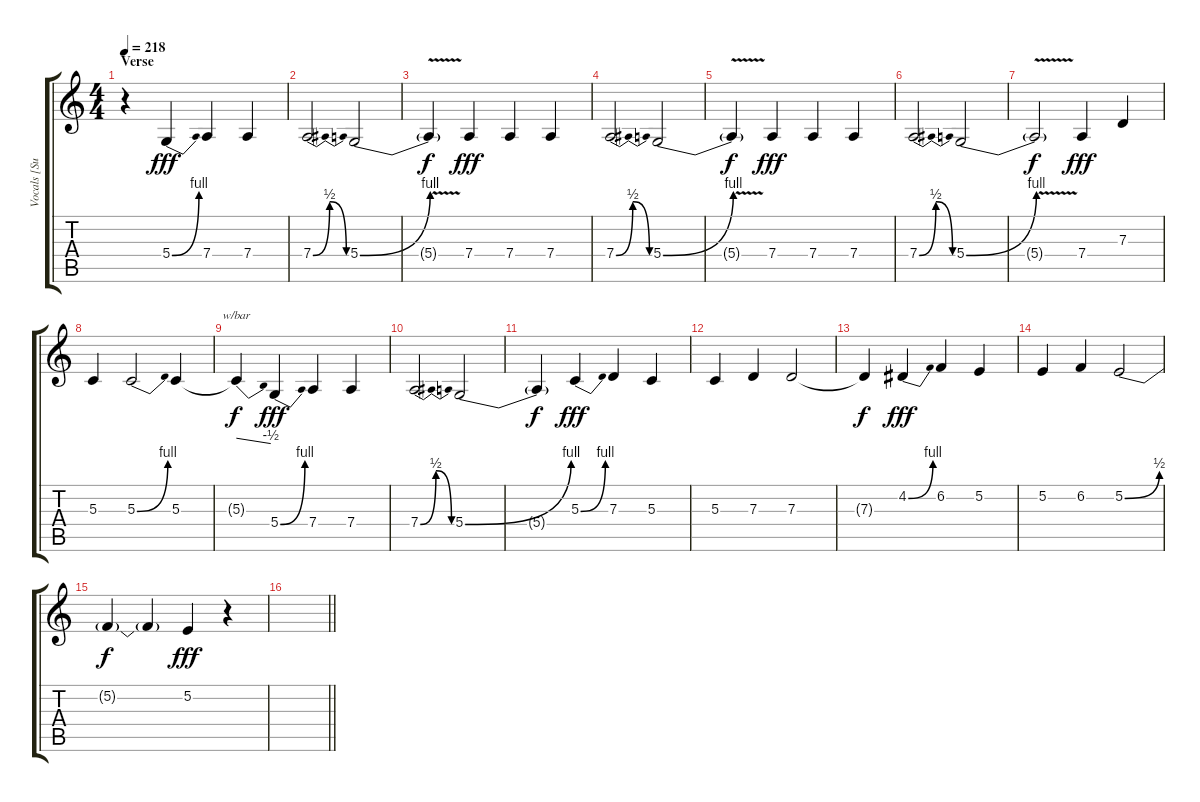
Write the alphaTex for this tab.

\track ("Vocals [Sully Erna]" "Vocals [Su") {instrument violin}
\staff {score tabs}
\tuning (E4 B3 G3 D3 A2 E2) {hide}
\ts (4 4)
\section ("" "Verse")
\tempo 218
\clef g2
\ks c
r.4{dy fff} 5.4{be (bend 0 0 60 4)}.4 7.4.4 7.4.4 |
7.4{be (bendrelease 0 0 10 2 20 2 60 0)}.2 5.4{be (bend 0 0 60 4)}.2 |
5.4{v t}.4{dy f} 7.4.4{dy fff} 7.4.4 7.4.4 |
7.4{be (bendrelease 0 0 10 2 20 2 60 0)}.2 5.4{be (bend 0 0 60 4)}.2 |
5.4{v t}.4{dy f} 7.4.4{dy fff} 7.4.4 7.4.4 |
7.4{be (bendrelease 0 0 10 2 20 2 60 0)}.2 5.4{be (bend 0 0 60 4)}.2 |
5.4{v t}.2{dy f} 7.4.4{dy fff} 7.3.4 |
5.3.4 5.3{be (bend 0 0 60 4)}.2 5.3.4 |
5.3{t}.4{tbe (dive default 0 0 60 -2) dy f} 5.4{be (bend 0 0 60 4)}.4{dy fff} 7.4.4 7.4.4 |
7.4{be (bendrelease 0 0 10 2 20 2 60 0)}.2 5.4{be (bend 0 0 60 4)}.2 |
5.4{t}.4{dy f} 5.3{be (bend 0 0 60 4)}.4{dy fff} 7.3.4 5.3.4 |
5.3.4 7.3.4 7.3.2 |
7.3{t}.4{dy f} 4.2{be (bend 0 0 60 4)}.4{dy fff} 6.2.4 5.2.4 |
5.2.4 6.2.4 5.2{be (bend 0 0 60 2)}.2 |
5.2{t}.4{dy f} 5.2{t}.4 5.2.4{dy fff} r.4 |
\barLineRight lightlight
